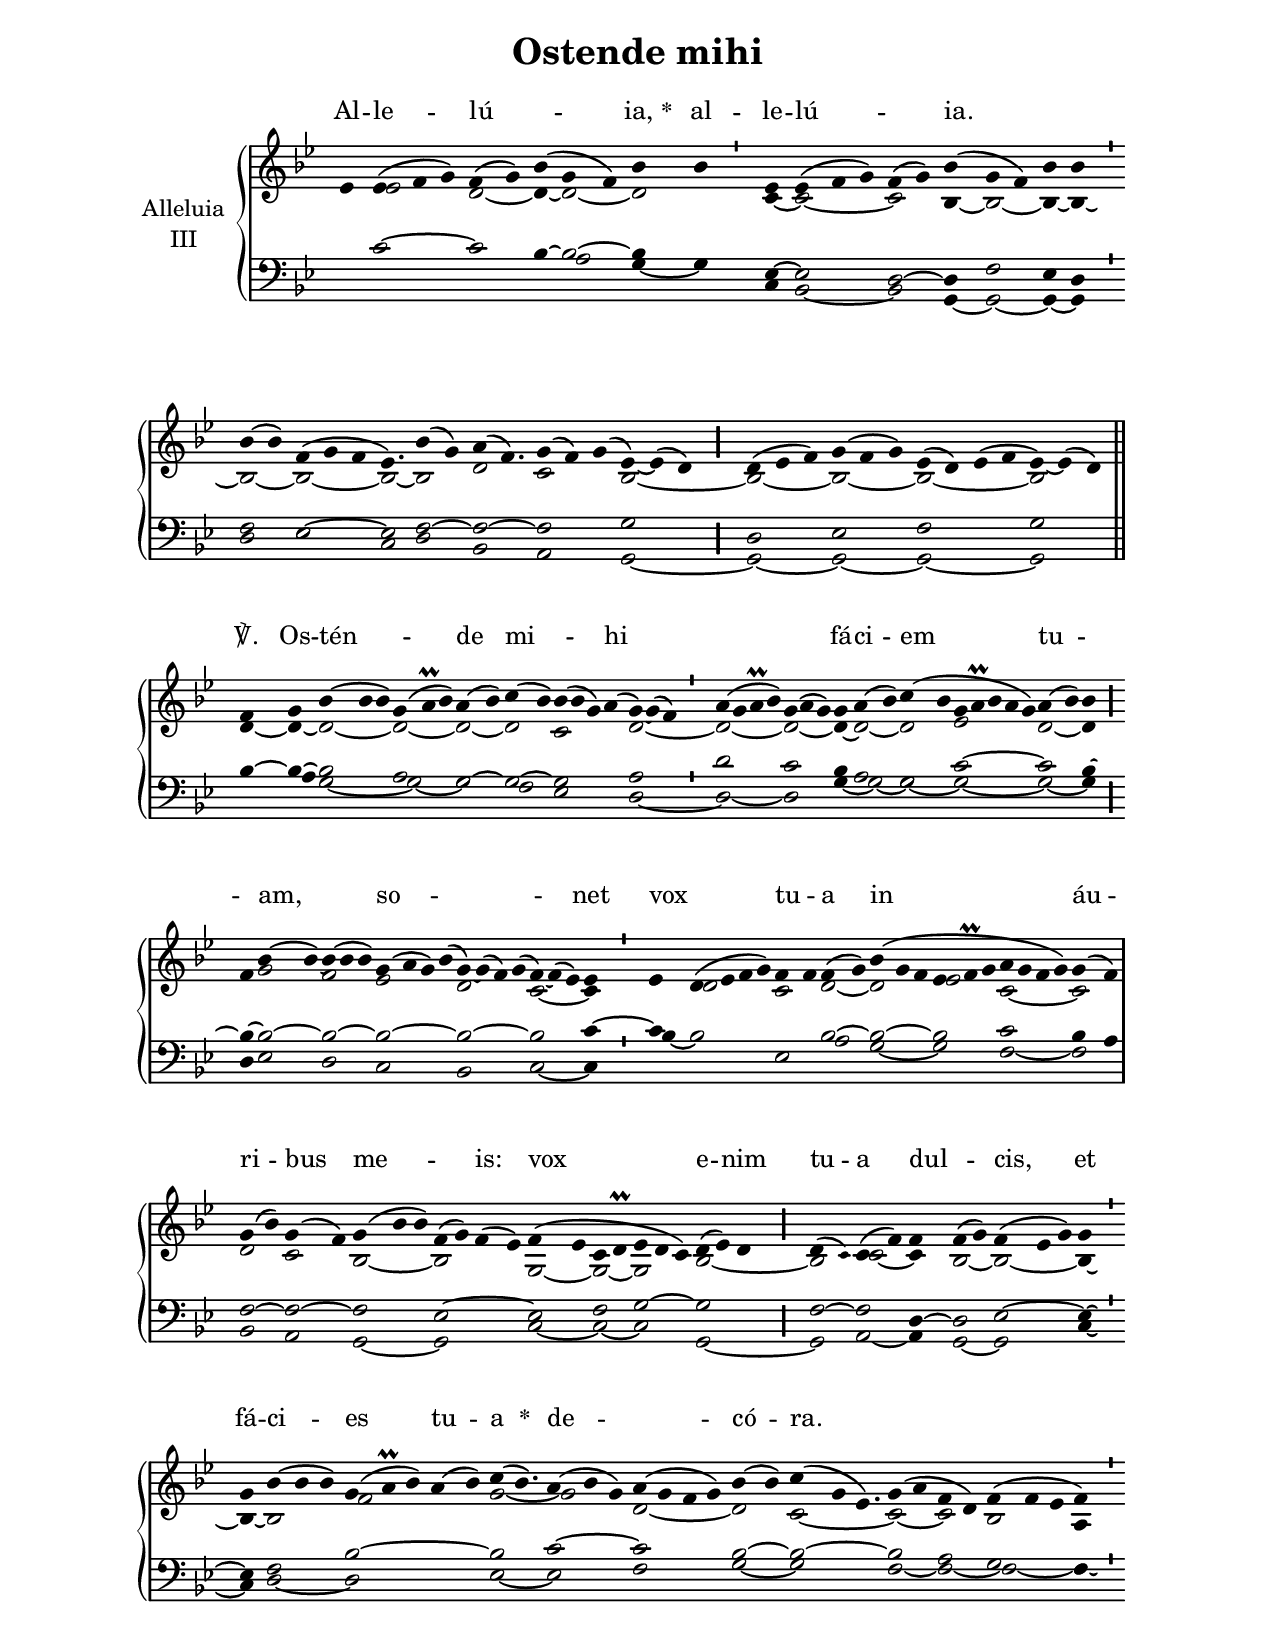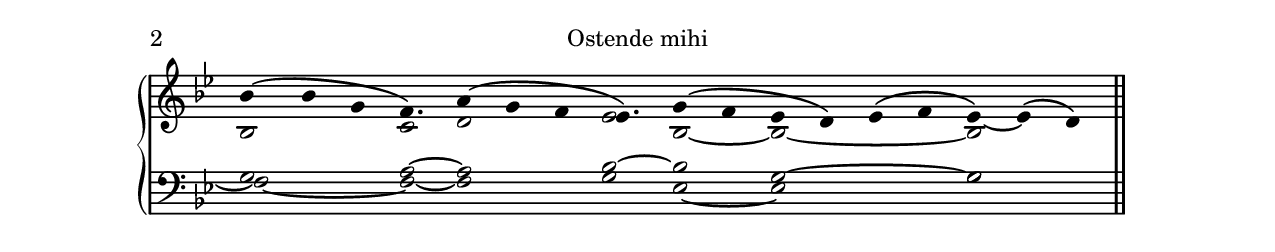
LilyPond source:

\version "2.18"
\include "gregorian.ly"
\include "noh2.ily"


%Page reference: page iii.82
%(volume.page)

global = {
 \key d \phrygian
 \cadenzaOn 
}

\header {
  title = \markup \center-column {"Ostende mihi" \vspace #1 }
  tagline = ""
  composer = ""
}

\paper {
 #(include-special-characters)
  oddHeaderMarkup = \markup \fill-line {
    \line {}
    \center-column {
      \on-the-fly #first-page     " "
      \on-the-fly #not-first-page "Ostende mihi"
    }
    \line { \on-the-fly #print-page-number-check-first \fromproperty #'page:page-number-string }
  }
  evenHeaderMarkup = \markup \fill-line {
    \line { \on-the-fly #print-page-number-check-first \fromproperty #'page:page-number-string }
    \center-column { "Ostende mihi" }
    \line {}
  }
}

chantText = \lyricmode {
Al -- le -- lú -- _ ia, 
\set stanza = " * " al -- le -- lú -- _ ia. _ _ _ _ _ _ _ 
_ _ _ _ _ ℣. 
Os -- tén -- _ de mi -- _ hi _ _ fá -- ci -- em tu -- _ _ am, 
so -- _ _ net vox _ tu -- _ a in áu -- ri -- bus me -- _ is: 
vox e -- nim tu -- a dul -- _ cis, 
et fá -- ci -- es tu -- a 
\set stanza = " * " de -- _ có -- ra. _ _ _ _ _ _ _ _ _ _ _ _ }

chantMusic = {
\tieDown   ees'4 ees'4 ( f'4 g'4) f'4 ( g'4) bes'4 ( g'4 f'4) bes'4 bes'4 \divisioMinima
  ees'4 ees'4 ( f'4 g'4) f'4 ( g'4) bes'4 ( g'4 f'4) bes'4 bes'4 \divisioMinima
 bes'4 ( bes'4) f'4 ( g'4 f'4 ees'4.) bes'4 ( g'4) a'4 ( f'4.) g'4 ( f'4) g'4 ( ees'4) ~ ees'4 ( d'4) \divisioMaior
 d'4 ( ees'4 f'4) g'4 ( f'4 g'4) ees'4 ( d'4) ees'4 ( f'4 ees'4) ~ ees'4 ( d'4) \finalis
 f'4 g'4 bes'4 ( bes'4 bes'4) g'4 ( a'\prall bes'4) a'4 ( bes'4) c''4 ( bes'4) bes'4 ( bes'4 g'4) a'4 ( g'4) ~ g'4 ( f'4) \divisioMinima
 a'4 ( g'4 a'\prall bes'4) g'4 ( a'4 g'4) g'4 a'4 ( bes'4) c''4 ( bes'4 g'4 a'\prall bes'4 a'4 g'4) a'4 ( bes'4) bes'4 \divisioMaior
 f'4 bes'4 ( bes'4) ~ bes'4 ( bes'4 bes'4) g'4 ( a'4 g'4) bes'4 ( g'4) ~ g'4 ( f'4) g'4 ( f'4) ~ f'4 ( ees'4) ees'4 \divisioMinima
 ees'4 d'4 ( ees'4 f'4 g'4) f'4 f'4 f'4 ( g'4) bes'4 ( g'4 f'4 ees'4 f'\prall g'4 a'4 g'4 f'4 g'4) g'4 ( f'4) \divisioMaxima
 g'4 ( bes'4) g'4 ( f'4) g'4 ( bes'4 bes'4) f'4 ( g'4) f'4 ( ees'4) f'4 ( ees'4 c'4 d'\prall ees'4 d'4 c'4) d'4 ( ees'4) d'4 \divisioMaior
 d'4 ( \once \tweak #'font-size #-4 c' ) c'4 ( f'4) f'4 f'4 ( g'4) f'4 ( ees'4 g'4) g'4 \divisioMinima
 g'4 bes'4 ( bes'4 bes'4) g'4 ( a'\prall bes'4) a'4 ( bes'4) c''4 ( bes'4.) a'4 ( bes'4 g'4) a'4 ( g'4 f'4 g'4) bes'4 ( bes'4) c''4 ( g'4 ees'4.) g'4 ( a'4 f'4 d'4) f'4 ( f'4 ees'4 f'4) \divisioMinima
 bes'4 ( bes'4 g'4 f'4.) a'4 ( g'4 f'4 ees'4.) g'4 ( f'4 ees'4 d'4) ees'4 ( f'4 ees'4) ~ ees'4 ( d'4) \finalis

}

altoMusic = {
r4 ees'2*3/2 d'2 ~ d'4 ~ d'2 ~ d'2 c'4 ~ c'2*3/2 ~ c'2 bes4 ~ bes2 ~ bes4 ~ bes4 ~ \divisioMinima
bes2 ~ bes2*3/2 ~ bes2*3/4 ~ bes2 d'2*5/4 c'2*3/2 bes2*3/2 ~ \divisioMaior
bes2*3/2 ~ bes2*3/2 ~ bes2*4/2 ~ bes2*3/2 \finalis
d'4 ~ d'4 ~ d'2*3/2 ~ d'2*3/2 ~ d'2 ~ d'2 c'2*4/2 d'2*3/2 ~ \divisioMinima
d'2*4/2 ~ d'2*3/2 ~ d'4 ~ d'2 ~ d'2 ees'2*5/2 d'2 ~ d'4 \divisioMaior
r4 g'2 f'2*3/2 ees'2*4/2 d'2*4/2 c'2*3/2 ~ c'4 \divisioMinima
ees'4 d'2*4/2 c'2 d'2 ~ d'2*3/2 ees'2*3/2 c'2*4/2 ~ c'2 \divisioMaxima
d'2 c'2 bes2*3/2 ~ bes2*4/2 g2 ~ g2 ~ g2*3/2 bes2*3/2 ~ \divisioMaior
bes2 c'2 ~ c'4 bes2 ~ bes2*3/2 ~ bes4 ~ \divisioMinima
bes4 ~ bes2*3/2 f'2*5/2 g'2*5/4 ~ g'2*3/2 d'2*4/2 ~ d'2 c'2*7/4 ~ c'2 ~ c'2 bes2*3/2 a4 \divisioMinima
bes2*3/2 c'2*3/4 d'2*3/2 ees'2*3/4 bes2 ~ bes2*4/2 ~ bes2*3/2 \finalis
}

tenorMusic = {
r4 c'2*3/2 ~ c'2 bes4 ~ bes2 ~ bes4 g4 ees4 ~ ees2*3/2 d2 ~ d4 f2 ees4 d4 \divisioMinima
f2 ees2*3/2 ~ ees2*3/4 f2 ~ f2*5/4 ~ f2*3/2 g2*3/2 \divisioMaior
d2*3/2 ees2*3/2 f2*4/2 g2*3/2 \finalis
bes4 ~ bes4 ~ bes2*3/2 a2*3/2 g2 ~ g2 ~ g2*4/2 a2*3/2 \divisioMinima
d'2*4/2 c'2*3/2 bes4 a2 g2 c'2*5/2 ~ c'2 bes4 ~ \divisioMaior
bes4 ~ bes2 ~ bes2*3/2 ~ bes2*4/2 ~ bes2*4/2 ~ bes2*3/2 c'4 ~ \divisioMinima
c'4 r2*6/2 bes2 ~ bes2*3/2 ~ bes2*3/2 c'2*4/2 bes4 a4 \divisioMaxima
f2 ~ f2 ~ f2*3/2 ees2*4/2 ~ ees2 f2 g2*3/2 ~ g2*3/2 \divisioMaior
f2 ~ f2 d4 ~ d2 ees2*3/2 ~ ees4 ~ \divisioMinima
ees4 f2*3/2 bes2*5/2 ~ bes2*5/4 c'2*3/2 ~ c'2*4/2 bes2 ~ bes2*7/4 ~ bes2 a2 g2*3/2 f4 \divisioMinima
g2*3/2 a2*3/4 ~ a2*3/2 bes2*3/4 ~ bes2 g2*4/2 ~ g2*3/2 \finalis
}

bassMusic = {
r2*7/2 a2 g4 ~ g4 c4 bes,2*3/2 ~ bes,2 g,4 ~ g,2 ~ g,4 ~ g,4 \divisioMinima
d2 ees2*3/2 c2*3/4 d2 bes,2*5/4 a,2*3/2 g,2*3/2 ~ \divisioMaior
g,2*3/2 ~ g,2*3/2 ~ g,2*4/2 ~ g,2*3/2 \finalis
r4 a4 g2*3/2 ~ g2*3/2 ~ g2 f2 ees2*4/2 d2*3/2 ~ \divisioMinima
d2*4/2 ~ d2*3/2 g4 ~ g2 ~ g2 ~ g2*5/2 ~ g2 ~ g4 \divisioMaior
d4 ees2 d2*3/2 c2*4/2 bes,2*4/2 c2*3/2 ~ c4 \divisioMinima
bes4 ~ bes2*4/2 ees2 a2 g2*3/2 ~ g2*3/2 f2*4/2 ~ f2 \divisioMaxima
bes,2 a,2 g,2*3/2 ~ g,2*4/2 c2 ~ c2 ~ c2*3/2 g,2*3/2 ~ \divisioMaior
g,2 a,2 ~ a,4 g,2 ~ g,2*3/2 c4 ~ \divisioMinima
c4 d2*3/2 ~ d2*5/2 ees2*5/4 ~ ees2*3/2 f2*4/2 g2 ~ g2*7/4 f2 ~ f2 ~ f2*3/2 ~ f4 ~ \divisioMinima
f2*3/2 ~ f2*3/4 ~ f2*3/2 g2*3/4 ees2 ~ ees2*4/2 g2*3/2 \finalis
}

voiceLines = {
\voiceLineStyle


}

\score{
  <<
    \new GrandStaff <<
      \set GrandStaff.autoBeaming = ##f
      \set GrandStaff.instrumentName = \markup \center-column {
        "Alleluia"
        "III"
      }
      \new Staff = up <<
        \new Voice = "chant" {
          \voiceOne \global \chantMusic
        }
        \new Voice {
          \voiceTwo \global \altoMusic
        }
      >>

      \new Staff = down <<
        \clef bass
        \new Voice {
          \voiceOne \global \tenorMusic
        }
        \new Voice {
          \voiceTwo \global \bassMusic
        }
	\new Voice {
        \voiceThree \global \voiceLines
        }
      >>
    >>
    \new Lyrics \lyricsto chant {
      \chantText
    }
  >>
  \layout{
  }
  \midi{
    \tempo 4 = 125
  }
}
